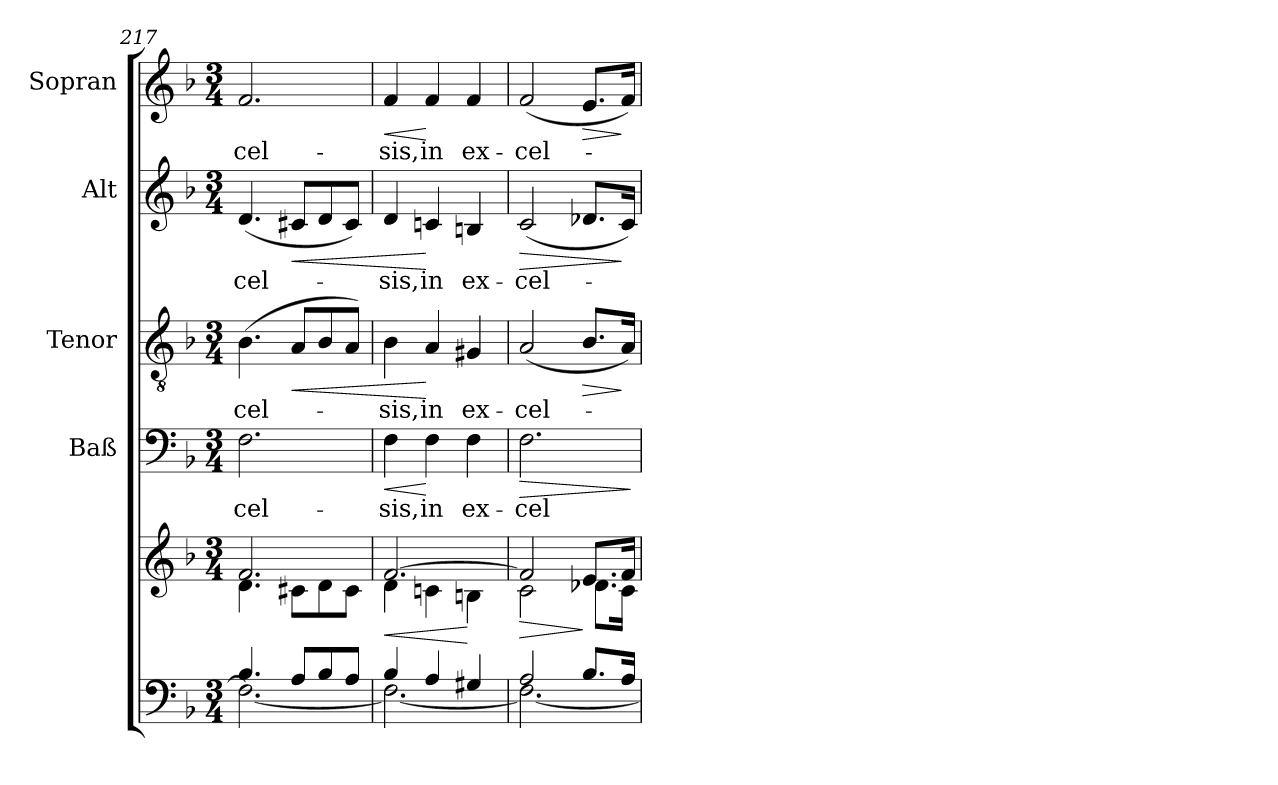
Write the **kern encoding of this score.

**kern	**kern	**dynam	**kern	**text	**dynam	**kern	**text	**dynam	**kern	**text	**dynam	**kern	**text	**dynam
*part5	*part5	*part5	*part4	*part4	*part4	*part3	*part3	*part3	*part2	*part2	*part2	*part1	*part1	*part1
*staff6	*staff5	*staff5/6	*staff4	*staff4	*staff4	*staff3	*staff3	*staff3	*staff2	*staff2	*staff2	*staff1	*staff1	*staff1
*	*	*	*I"Baß	*	*	*I"Tenor	*	*	*I"Alt	*	*	*I"Sopran	*	*
*	*	*	*I'Baß	*	*	*I'Ten	*	*	*I'Alt	*	*	*I'Sop	*	*
*clefF4	*clefG2	*	*clefF4	*	*	*clefGv2	*	*	*clefG2	*	*	*clefG2	*	*
*k[b-]	*k[b-]	*	*k[b-]	*	*	*k[b-]	*	*	*k[b-]	*	*	*k[b-]	*	*
*F:	*F:	*	*F:	*	*	*F:	*	*	*F:	*	*	*F:	*	*
*M3/4	*M3/4	*	*M3/4	*	*	*M3/4	*	*	*M3/4	*	*	*M3/4	*	*
=217	=217	=217	=217	=217	=217	=217	=217	=217	=217	=217	=217	=217	=217	=217
*^	*^	*	*	*	*	*	*	*	*	*	*	*	*	*
!	!	!	!	!	!	!LO:LY:b	!	!	!LO:LY:b	!	!	!LO:LY:b	!	!	!LO:LY:b	!
4.B-/	2.F\_	2.f/	4.d\	.	2.F\	-cel-	.	(<4.B-\	-cel-	.	(<4.d/	-cel-	.	2.f/	-cel-	.
!	!	!	!	!	!	!	!	!	!	!LO:HP:b	!	!	!LO:HP:b	!	!	!
8A/L	.	.	8c#X\L	.	.	.	.	8A/L	.	<	8c#X/L	.	<	.	.	.
8B-/	.	.	8d\	.	.	.	.	8B-/	.	.	8d/	.	.	.	.	.
8A/J	.	.	8c#\J	.	.	.	.	8A/J)	.	.	8c#/J)	.	.	.	.	.
=218	=218	=218	=218	=218	=218	=218	=218	=218	=218	=218	=218	=218	=218	=218	=218	=218
!	!	!	!	!LO:HP:b	!	!LO:LY:b	!LO:HP:b	!	!LO:LY:b	!	!	!LO:LY:b	!	!	!LO:LY:b	!LO:HP:b
4B-/	2.F\_	[>2.f/	4d\	<	4F\	-sis,	<	4B-\	-sis,	.	4d/	-sis,	.	4f/	-sis,	<
!	!	!	!	!	!	!LO:LY:b	!	!	!LO:LY:b	!	!	!LO:LY:b	!	!	!LO:LY:b	!
4A/	.	.	4cn\	.	4F\	in	[	4A/	in	[	4cn/	in	[	4f/	in	[
!	!	!	!	!	!	!LO:LY:b	!	!	!LO:LY:b	!	!	!LO:LY:b	!	!	!LO:LY:b	!
4G#X/	.	.	4Bn\	[	4F\	ex-	.	4G#X/	ex-	.	4Bn/	ex-	.	4f/	ex-	.
=219	=219	=219	=219	=219	=219	=219	=219	=219	=219	=219	=219	=219	=219	=219	=219	=219
!	!	!	!	!LO:HP:b	!	!LO:LY:b	!LO:HP:b	!	!LO:LY:b	!	!	!LO:LY:b	!LO:HP:b	!	!LO:LY:b	!
2A/	2.F\_	2f/]	2c\	>	2.F\	-cel-	>	(<2A/	-cel-	.	(<2c/	-cel-	>	(<2f/	-cel-	.
!	!	!	!	!	!	!	!	!	!	!LO:HP:b	!	!	!	!	!	!LO:HP:b
8.B-/L	.	8.e/L	8.d-X\L	]	.	.	.	8.B-/L	.	>	8.d-X/L	.	.	8.e/L	.	>
16A/Jk	.	16f/Jk	16c\Jk	.	.	.	.	16A/Jk)	.	]	16c/Jk)	.	]	16f/Jk)	.	]
*v	*v	*	*	*	*	*	*	*	*	*	*	*	*	*	*	*
*	*v	*v	*	*	*	*	*	*	*	*	*	*	*	*	*
.	.	.	.	.	]	.	.	.	.	.	.	.	.	.
=	=	=	=	=	=	=	=	=	=	=	=	=	=	=
*-	*-	*-	*-	*-	*-	*-	*-	*-	*-	*-	*-	*-	*-	*-
